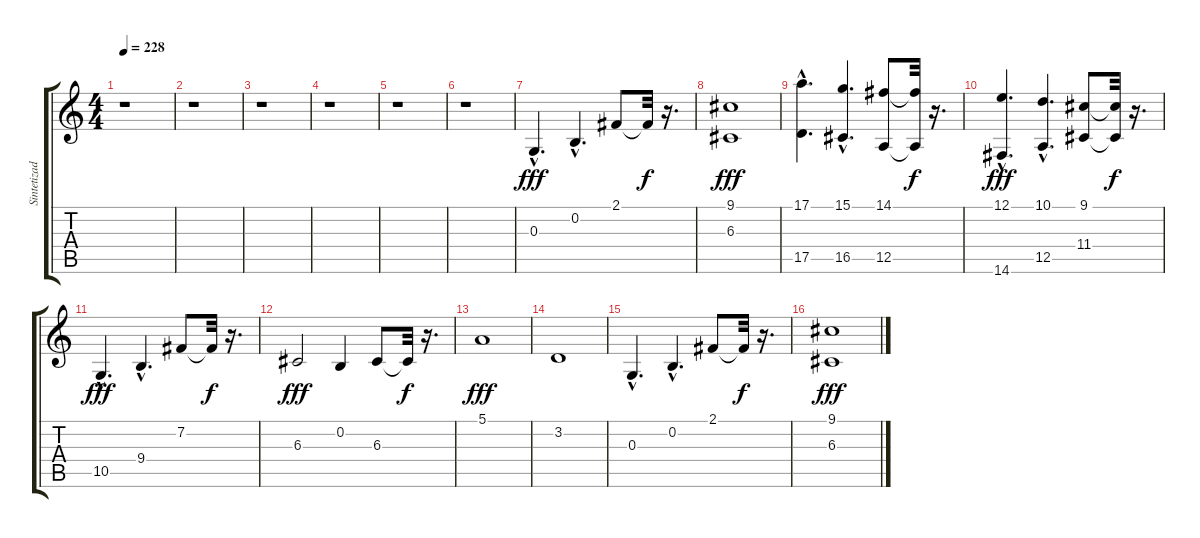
\track ("Sintetizador" "Sintetizad") {instrument synthstrings2}
\staff {score tabs}
\tuning (E4 B3 G3 D3 A2 E2) {hide}
\ts (4 4)
\tempo 228
\clef g2
\ks c
r.1{dy f} |
r.1 |
r.1 |
r.1 |
r.1 |
r.1 |
0.3{hac}.4{d dy fff volume 10 balance 4 instrument synthstrings1} 0.2{hac}.4{d} 2.1.8 2.1{t}.32{dy f} r.16{d} |
(9.1 6.3).1{dy fff} |
(17.1{hac} 17.5{hac}).4{d} (15.1{hac} 16.5{hac}).4{d} (14.1 12.5).8 (14.1{t} 12.5{t}).32{dy f} r.16{d} |
(12.1{hac} 14.6{hac}).4{d dy fff} (10.1{hac} 12.5{hac}).4{d} (9.1 11.4).8 (9.1{t} 11.4{t}).32{dy f} r.16{d} |
10.5{hac}.4{d dy fff} 9.4{hac}.4{d} 7.2.8 7.2{t}.32{dy f} r.16{d} |
6.3.2{dy fff} 0.2.4 6.3.8 6.3{t}.32{dy f} r.16{d} |
5.1.1{dy fff} |
3.2.1 |
0.3{hac}.4{d} 0.2{hac}.4{d} 2.1.8 2.1{t}.32{dy f} r.16{d} |
(9.1 6.3).1{dy fff}
